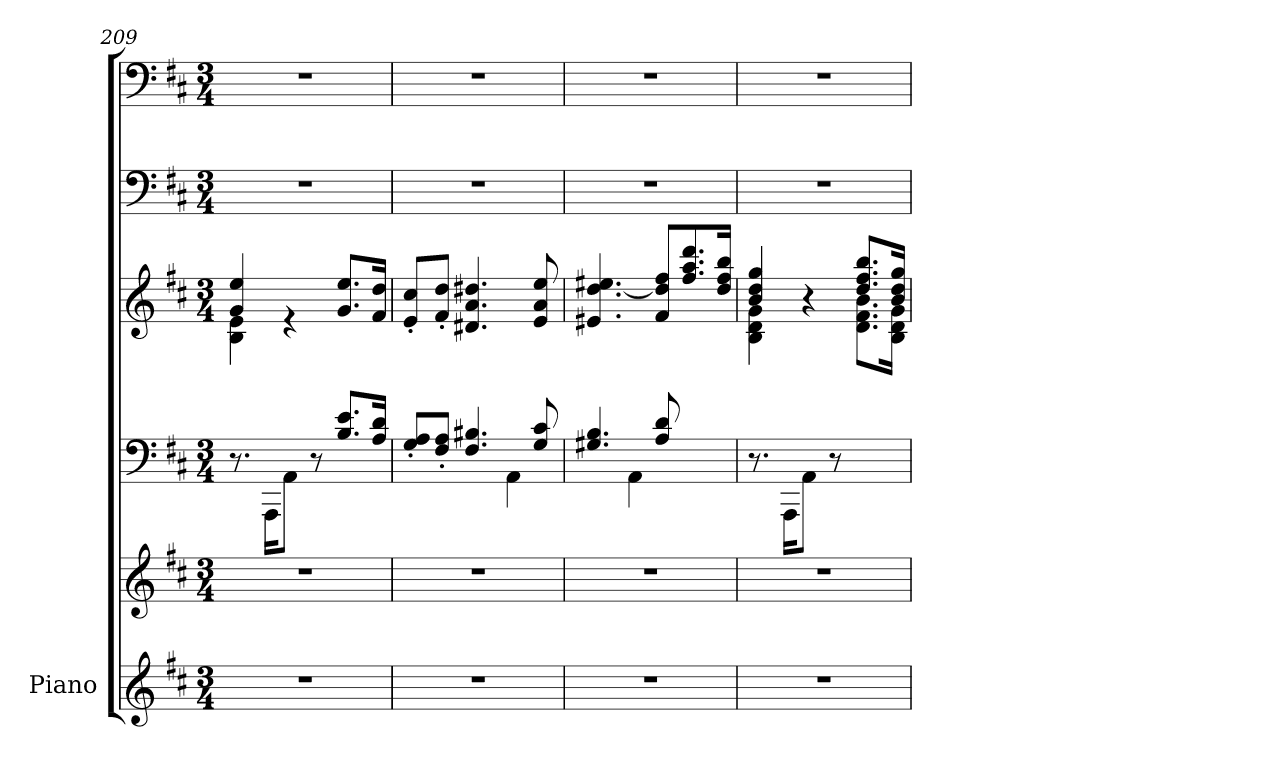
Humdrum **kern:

**kern	**kern	**kern	**kern	**kern	**kern
*part1	*part1	*part1	*part1	*part1	*part1
*staff6	*staff5	*staff4	*staff3	*staff2	*staff1
*I"Piano	*	*	*	*	*
*I'Pno.	*	*	*	*	*
!!LO:LB:g=z
*clefG2	*clefG2	*clefF4	*clefG2	*clefF4	*clefF4
*k[f#c#]	*k[f#c#]	*k[f#c#]	*k[f#c#]	*k[f#c#]	*k[f#c#]
*M3/4	*M3/4	*M3/4	*M3/4	*M3/4	*M3/4
=209	=209	=209	=209	=209	=209
*	*	*	*^	*	*
2.r	2.r	8.r	4B\ 4e\	4g/ 4ee/	2.r	2.r
.	.	16AAA\KL	.	.	.	.
.	.	8AA\J	2ryy	4re	.	.
.	.	8r	.	.	.	.
.	.	8.B/ 8.e/L	.	8.g/ 8.ee/L	.	.
.	.	16A/ 16d/Jk	.	16f#/ 16dd/Jk	.	.
*	*	*	*v	*v	*	*
=210	=210	=210	=210	=210	=210
*	*	*	*	*	*MM65
*	*	*^	*	*	*
2.r	2.r	8G/' 8A/'L	2ryy	8e/' 8cc#/'L	2.r	2.r
.	.	8F#/' 8A/'J	.	8f#/' 8dd/'J	.	.
.	.	4.F#/ 4.B#X/	.	4.d#X/ 4.a/ 4.dd#X/	.	.
.	.	.	4AA\	.	.	.
.	.	8G/ 8c#/	.	8e/ 8a/ 8ee/	.	.
=211	=211	=211	=211	=211	=211	=211
*	*	*	*	*^	*	*
*	*	*	*	*	*^	*	*
2.r	2.r	4.G#X/ 4.B/	4ryy	4.ryy	2ryy	4.e#X/ [4.dd/ 4.ee#X/	2.r	2.r
.	.	.	4AA\	.	.	.	.	.
.	.	8A/ 8d/L	.	8ryy	.	8f#/ 8dd/] 8ff#/L	.	.
.	.	4ryy	4ryy	4ryy	8.f#\ 8.a\ 8.dd\	8.ff#/ 8.aa/ 8.ddd/	.	.
.	.	.	.	.	16d\ 16f#\ 16b\Jk	16dd/ 16ff#/ 16bb/Jk	.	.
*	*	*v	*v	*	*	*	*	*
*	*	*	*	*v	*v	*	*
=212	=212	=212	=212	=212	=212	=212
2.r	2.r	8.r	4B\ 4d\ 4g\	4b/ 4dd/ 4gg/	2.r	2.r
.	.	16AAA\KL	.	.	.	.
.	.	8AA\J	4ryy	4r	.	.
.	.	8r	.	.	.	.
.	.	4ryy	8.d\ 8.f#\ 8.b\L	8.dd/ 8.ff#/ 8.bb/L	.	.
.	.	.	16B\ 16d\ 16g\Jk	16b/ 16dd/ 16gg/Jk	.	.
*	*	*	*v	*v	*	*
=	=	=	=	=	=
*-	*-	*-	*-	*-	*-
